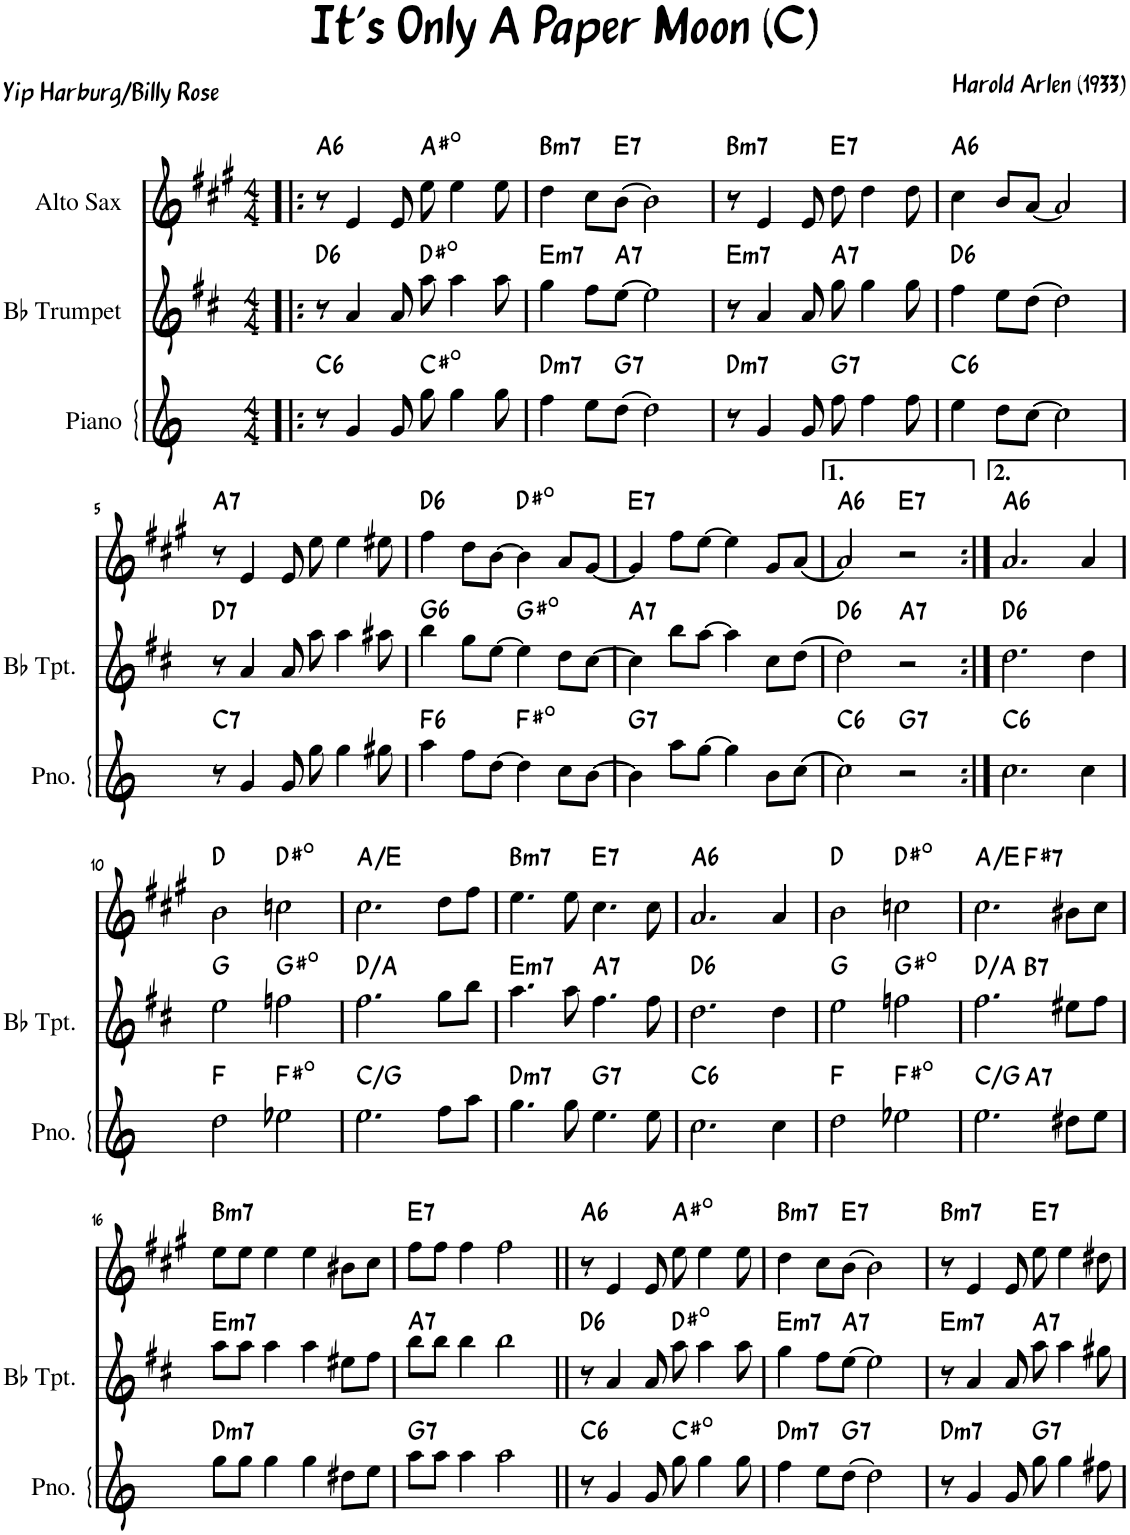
**kern	**harte	**kern	**harte	**kern	**harte
*part3	*part3	*part2	*part2	*part1	*part1
*staff3	*	*staff2	*	*staff1	*
*I"Piano	*	*I"Bb Trumpet	*	*I"Alto Sax	*
*I'Pno.	*	*I'Bb Tpt.	*	*I'Sax	*
*clefG2	*	*clefG2	*	*clefG2	*
*	*	*Trd1c2	*	*Trd5c9	*
*k[]	*	*k[f#c#]	*	*k[f#c#g#]	*
*M4/4	*	*M4/4	*	*M4/4	*
=1!|:	=1!|:	=1!|:	=1!|:	=1!|:	=1!|:
!	!LO:H:kt=6	!	!LO:H:kt=6	!	!LO:H:kt=6
8r	C:maj6	8r	D:maj6	8r	A:maj6
4g/	.	4a/	.	4e/	.
8g/	.	8a/	.	8e/	.
8gg\	C#:dim	8aa\	D#:dim	8ee\	A#:dim
4gg\	.	4aa\	.	4ee\	.
8gg\	.	8aa\	.	8ee\	.
=2	=2	=2	=2	=2	=2
!	!LO:H:kt=m7	!	!LO:H:kt=m7	!	!LO:H:kt=m7
4ff\	D:min7	4gg\	E:min7	4dd\	B:min7
8ee\L	.	8ff#\L	.	8cc#\L	.
!	!LO:H:kt=7	!	!LO:H:kt=7	!	!LO:H:kt=7
[8dd\J	G:7	[8ee\J	A:7	[8b\J	E:7
2dd\]	.	2ee\]	.	2b\]	.
=3	=3	=3	=3	=3	=3
!	!LO:H:kt=m7	!	!LO:H:kt=m7	!	!LO:H:kt=m7
8r	D:min7	8r	E:min7	8r	B:min7
4g/	.	4a/	.	4e/	.
8g/	.	8a/	.	8e/	.
!	!LO:H:kt=7	!	!LO:H:kt=7	!	!LO:H:kt=7
8ff\	G:7	8gg\	A:7	8dd\	E:7
4ff\	.	4gg\	.	4dd\	.
8ff\	.	8gg\	.	8dd\	.
=4	=4	=4	=4	=4	=4
!	!LO:H:kt=6	!	!LO:H:kt=6	!	!LO:H:kt=6
4ee\	C:maj6	4ff#\	D:maj6	4cc#\	A:maj6
8dd\L	.	8ee\L	.	8b/L	.
[8cc\J	.	[8dd\J	.	[8a/J	.
2cc\]	.	2dd\]	.	2a/]	.
!!LO:LB:g=z
=5	=5	=5	=5	=5	=5
!	!LO:H:kt=7	!	!LO:H:kt=7	!	!LO:H:kt=7
8r	C:7	8r	D:7	8r	A:7
4g/	.	4a/	.	4e/	.
8g/	.	8a/	.	8e/	.
8gg\	.	8aa\	.	8ee\	.
4gg\	.	4aa\	.	4ee\	.
8gg#X\	.	8aa#X\	.	8ee#X\	.
=6	=6	=6	=6	=6	=6
!	!LO:H:kt=6	!	!LO:H:kt=6	!	!LO:H:kt=6
4aa\	F:maj6	4bb\	G:maj6	4ff#\	D:maj6
8ff\L	.	8gg\L	.	8dd\L	.
[8dd\J	.	[8ee\J	.	[8b\J	.
4dd\]	F#:dim	4ee\]	G#:dim	4b\]	D#:dim
8cc\L	.	8dd\L	.	8a/L	.
[8b\J	.	[8cc#\J	.	[8g#/J	.
=7	=7	=7	=7	=7	=7
!	!LO:H:kt=7	!	!LO:H:kt=7	!	!LO:H:kt=7
4b\]	G:7	4cc#\]	A:7	4g#/]	E:7
8aa\L	.	8bb\L	.	8ff#\L	.
[8gg\J	.	[8aa\J	.	[8ee\J	.
4gg\]	.	4aa\]	.	4ee\]	.
8b\L	.	8cc#\L	.	8g#/L	.
[8cc\J	.	[8dd\J	.	[8a/J	.
=8	=8	=8	=8	=8	=8
!	!LO:H:kt=6	!	!LO:H:kt=6	!	!LO:H:kt=6
2cc\]	C:maj6	2dd\]	D:maj6	2a/]	A:maj6
!	!LO:H:kt=7	!	!LO:H:kt=7	!	!LO:H:kt=7
2r	G:7	2r	A:7	2r	E:7
=9:|!	=9:|!	=9:|!	=9:|!	=9:|!	=9:|!
!	!LO:H:kt=6	!	!LO:H:kt=6	!	!LO:H:kt=6
2.cc\	C:maj6	2.dd\	D:maj6	2.a/	A:maj6
4cc\	.	4dd\	.	4a/	.
!!LO:LB:g=z
=10	=10	=10	=10	=10	=10
2dd\	F:maj	2ee\	G:maj	2b\	D:maj
2ee-X\	F#:dim	2ffn\	G#:dim	2ccn\	D#:dim
=11	=11	=11	=11	=11	=11
2.ee\	C:maj/5	2.ff#\	D:maj/5	2.cc#\	A:maj/5
8ff\L	.	8gg\L	.	8dd\L	.
8aa\J	.	8bb\J	.	8ff#\J	.
=12	=12	=12	=12	=12	=12
!	!LO:H:kt=m7	!	!LO:H:kt=m7	!	!LO:H:kt=m7
4.gg\	D:min7	4.aa\	E:min7	4.ee\	B:min7
8gg\	.	8aa\	.	8ee\	.
!	!LO:H:kt=7	!	!LO:H:kt=7	!	!LO:H:kt=7
4.ee\	G:7	4.ff#\	A:7	4.cc#\	E:7
8ee\	.	8ff#\	.	8cc#\	.
=13	=13	=13	=13	=13	=13
!	!LO:H:kt=6	!	!LO:H:kt=6	!	!LO:H:kt=6
2.cc\	C:maj6	2.dd\	D:maj6	2.a/	A:maj6
4cc\	.	4dd\	.	4a/	.
=14	=14	=14	=14	=14	=14
2dd\	F:maj	2ee\	G:maj	2b\	D:maj
2ee-X\	F#:dim	2ffn\	G#:dim	2ccn\	D#:dim
=15	=15	=15	=15	=15	=15
2.ee\	C:maj/5	2.ff#\	D:maj/5	2.cc#\	A:maj/5
!	!LO:H:kt=7	!	!LO:H:kt=7	!	!LO:H:kt=7
8dd#X\L	A:7	8ee#X\L	B:7	8b#X\L	F#:7
8ee\J	.	8ff#\J	.	8cc#\J	.
!!LO:LB:g=z
=16	=16	=16	=16	=16	=16
!	!LO:H:kt=m7	!	!LO:H:kt=m7	!	!LO:H:kt=m7
8gg\L	D:min7	8aa\L	E:min7	8ee\L	B:min7
8gg\J	.	8aa\J	.	8ee\J	.
4gg\	.	4aa\	.	4ee\	.
4gg\	.	4aa\	.	4ee\	.
8dd#X\L	.	8ee#X\L	.	8b#X\L	.
8ee\J	.	8ff#\J	.	8cc#\J	.
=17	=17	=17	=17	=17	=17
!	!LO:H:kt=7	!	!LO:H:kt=7	!	!LO:H:kt=7
8aa\L	G:7	8bb\L	A:7	8ff#\L	E:7
8aa\J	.	8bb\J	.	8ff#\J	.
4aa\	.	4bb\	.	4ff#\	.
2aa\	.	2bb\	.	2ff#\	.
=18||	=18||	=18||	=18||	=18||	=18||
!	!LO:H:kt=6	!	!LO:H:kt=6	!	!LO:H:kt=6
8r	C:maj6	8r	D:maj6	8r	A:maj6
4g/	.	4a/	.	4e/	.
8g/	.	8a/	.	8e/	.
8gg\	C#:dim	8aa\	D#:dim	8ee\	A#:dim
4gg\	.	4aa\	.	4ee\	.
8gg\	.	8aa\	.	8ee\	.
=19	=19	=19	=19	=19	=19
!	!LO:H:kt=m7	!	!LO:H:kt=m7	!	!LO:H:kt=m7
4ff\	D:min7	4gg\	E:min7	4dd\	B:min7
8ee\L	.	8ff#\L	.	8cc#\L	.
!	!LO:H:kt=7	!	!LO:H:kt=7	!	!LO:H:kt=7
[8dd\J	G:7	[8ee\J	A:7	[8b\J	E:7
2dd\]	.	2ee\]	.	2b\]	.
=20	=20	=20	=20	=20	=20
!	!LO:H:kt=m7	!	!LO:H:kt=m7	!	!LO:H:kt=m7
8r	D:min7	8r	E:min7	8r	B:min7
4g/	.	4a/	.	4e/	.
8g/	.	8a/	.	8e/	.
!	!LO:H:kt=7	!	!LO:H:kt=7	!	!LO:H:kt=7
8gg\	G:7	8aa\	A:7	8ee\	E:7
4gg\	.	4aa\	.	4ee\	.
8ff#X\	.	8gg#X\	.	8dd#X\	.
=	=	=	=	=	=
*-	*-	*-	*-	*-	*-
